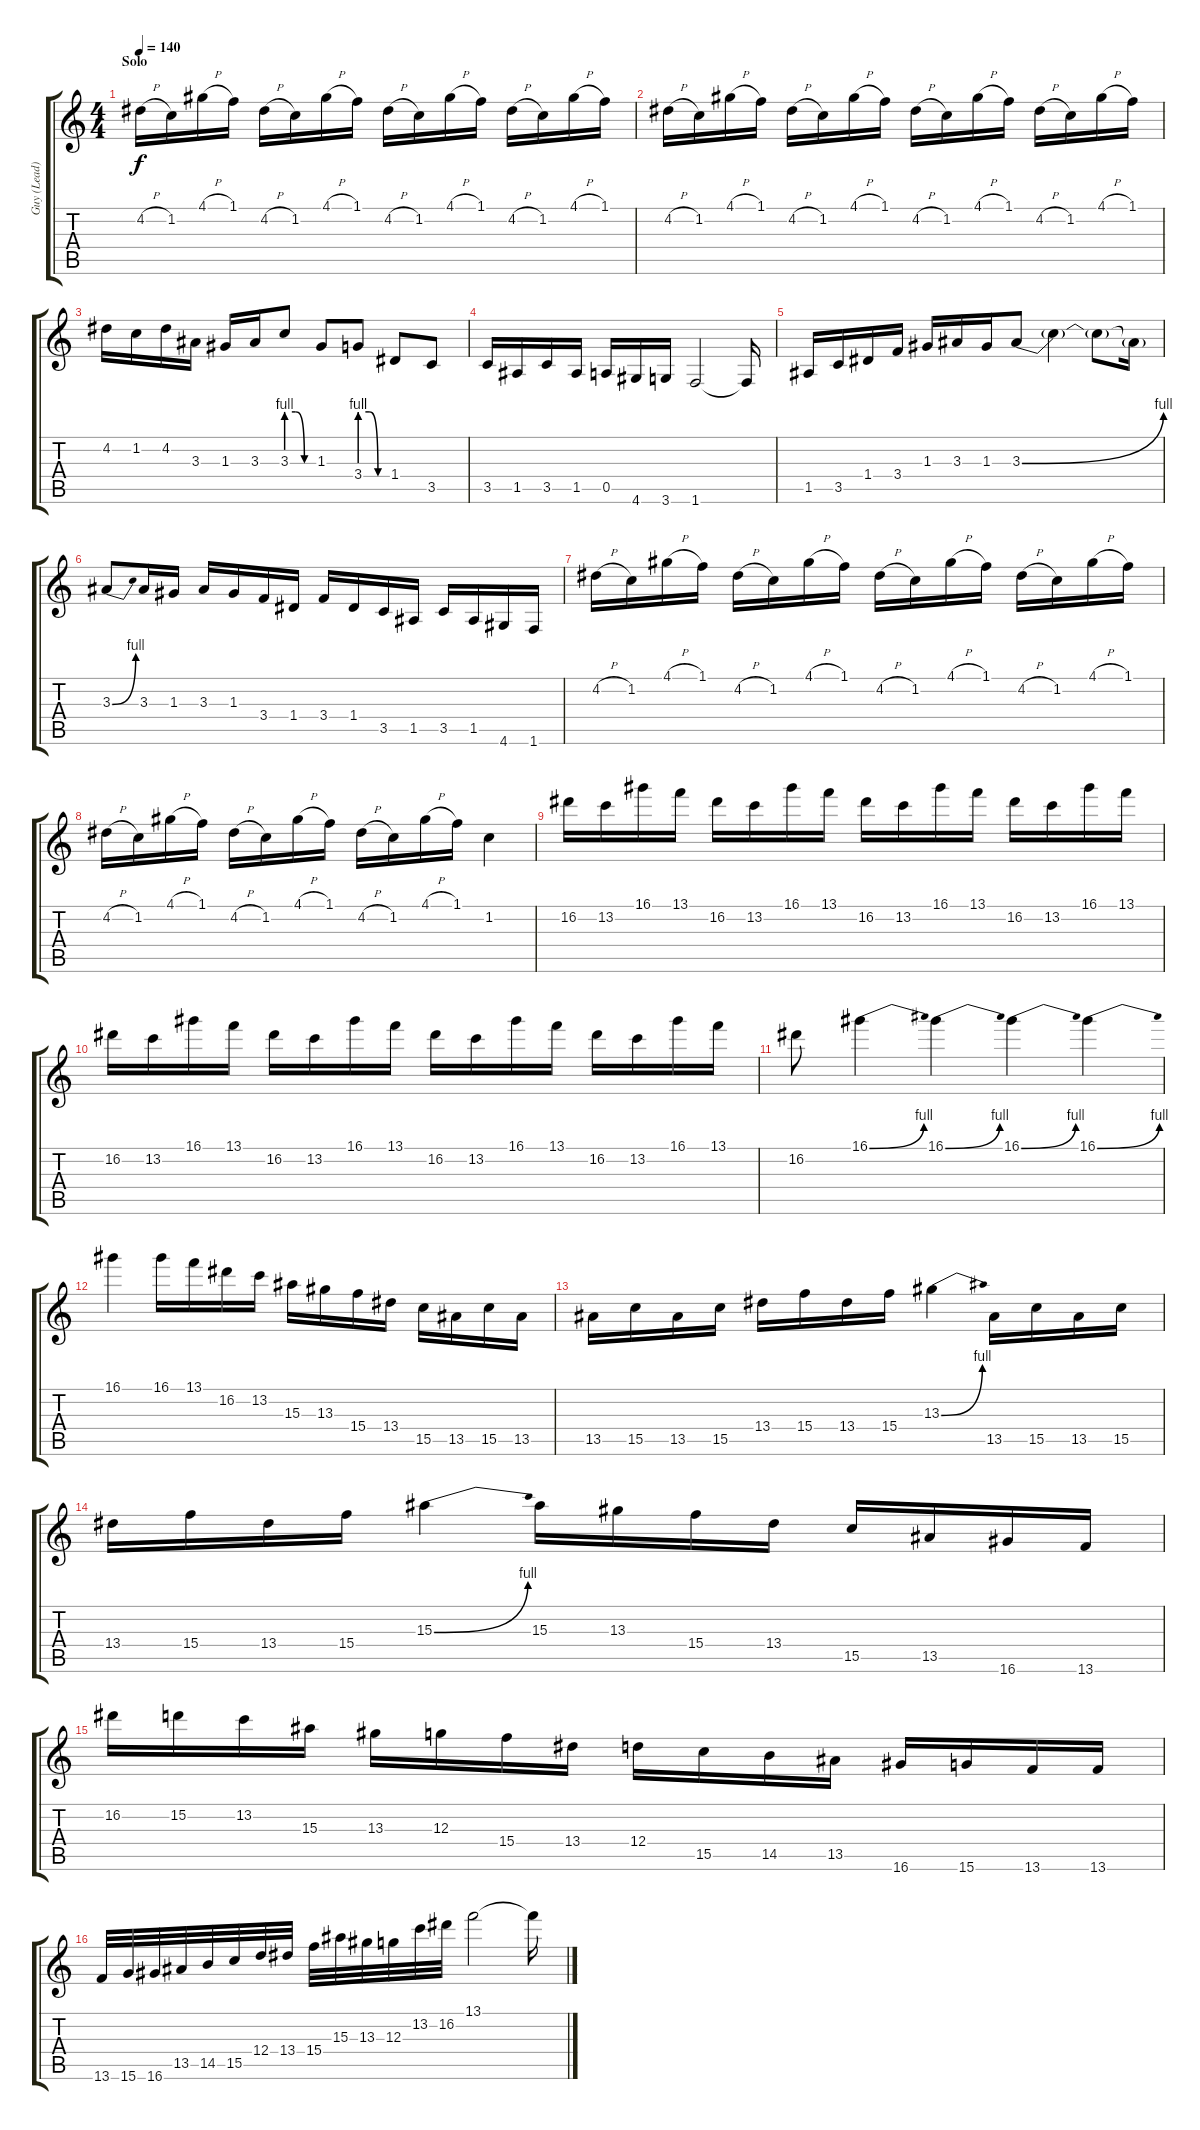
\track ("Guy (Lead)" "Guy (Lead)") {instrument distortionguitar}
\staff {score tabs}
\tuning (E4 B3 G3 D3 A2 E2) {hide}
\ts (4 4)
\section ("" "Solo")
\tempo 140
\clef g2
\ks c
4.2{h}.16{dy f} 1.2.16 4.1{h}.16 1.1.16 4.2{h}.16 1.2.16 4.1{h}.16 1.1.16 4.2{h}.16 1.2.16 4.1{h}.16 1.1.16 4.2{h}.16 1.2.16 4.1{h}.16 1.1.16 |
4.2{h}.16 1.2.16 4.1{h}.16 1.1.16 4.2{h}.16 1.2.16 4.1{h}.16 1.1.16 4.2{h}.16 1.2.16 4.1{h}.16 1.1.16 4.2{h}.16 1.2.16 4.1{h}.16 1.1.16 |
4.2.16 1.2.16 4.2.16 3.3.16 1.3.16 3.3.16 3.3{be (custom 0 4 20 4 40 0 60 0)}.8 1.3.8 3.4{be (custom 0 4 20 4 40 0 60 0)}.8 1.4.8 3.5.8 |
3.5.16 1.5.16 3.5.16 1.5.16 0.5.16 4.6.16 3.6.16 1.6.2 1.6{t}.16 |
1.5.16 3.5.16 1.4.16 3.4.16 1.3.16 3.3.16 1.3.16 3.3{be (bend 0 0 60 4)}.8 3.3{t}.4 3.3{t}.8 3.3{t}.16 |
3.3{be (bend 0 0 60 4)}.8 3.3.16 1.3.16 3.3.16 1.3.16 3.4.16 1.4.16 3.4.16 1.4.16 3.5.16 1.5.16 3.5.16 1.5.16 4.6.16 1.6.16 |
4.2{h}.16 1.2.16 4.1{h}.16 1.1.16 4.2{h}.16 1.2.16 4.1{h}.16 1.1.16 4.2{h}.16 1.2.16 4.1{h}.16 1.1.16 4.2{h}.16 1.2.16 4.1{h}.16 1.1.16 |
4.2{h}.16 1.2.16 4.1{h}.16 1.1.16 4.2{h}.16 1.2.16 4.1{h}.16 1.1.16 4.2{h}.16 1.2.16 4.1{h}.16 1.1.16 1.2.4 |
16.2.16 13.2.16 16.1.16 13.1.16 16.2.16 13.2.16 16.1.16 13.1.16 16.2.16 13.2.16 16.1.16 13.1.16 16.2.16 13.2.16 16.1.16 13.1.16 |
16.2.16 13.2.16 16.1.16 13.1.16 16.2.16 13.2.16 16.1.16 13.1.16 16.2.16 13.2.16 16.1.16 13.1.16 16.2.16 13.2.16 16.1.16 13.1.16 |
16.2.8 16.1{be (bend 0 0 60 4)}.4 16.1{be (bend 0 0 60 4)}.4 16.1{be (bend 0 0 60 4)}.4 16.1{be (bend 0 0 60 4)}.4 |
16.1.4 16.1.16 13.1.16 16.2.16 13.2.16 15.3.16 13.3.16 15.4.16 13.4.16 15.5.16 13.5.16 15.5.16 13.5.16 |
13.5.16 15.5.16 13.5.16 15.5.16 13.4.16 15.4.16 13.4.16 15.4.16 13.3{be (bend 0 0 60 4)}.4 13.5.16 15.5.16 13.5.16 15.5.16 |
13.4.16 15.4.16 13.4.16 15.4.16 15.3{be (bend 0 0 60 4)}.4 15.3.16 13.3.16 15.4.16 13.4.16 15.5.16 13.5.16 16.6.16 13.6.16 |
16.2.16 15.2.16 13.2.16 15.3.16 13.3.16 12.3.16 15.4.16 13.4.16 12.4.16 15.5.16 14.5.16 13.5.16 16.6.16 15.6.16 13.6.16 13.6.16 |
13.6.32 15.6.32 16.6.32 13.5.32 14.5.32 15.5.32 12.4.32 13.4.32 15.4.32 15.3.32 13.3.32 12.3.32 13.2.32 16.2.32 13.1.2 13.1{t}.16
